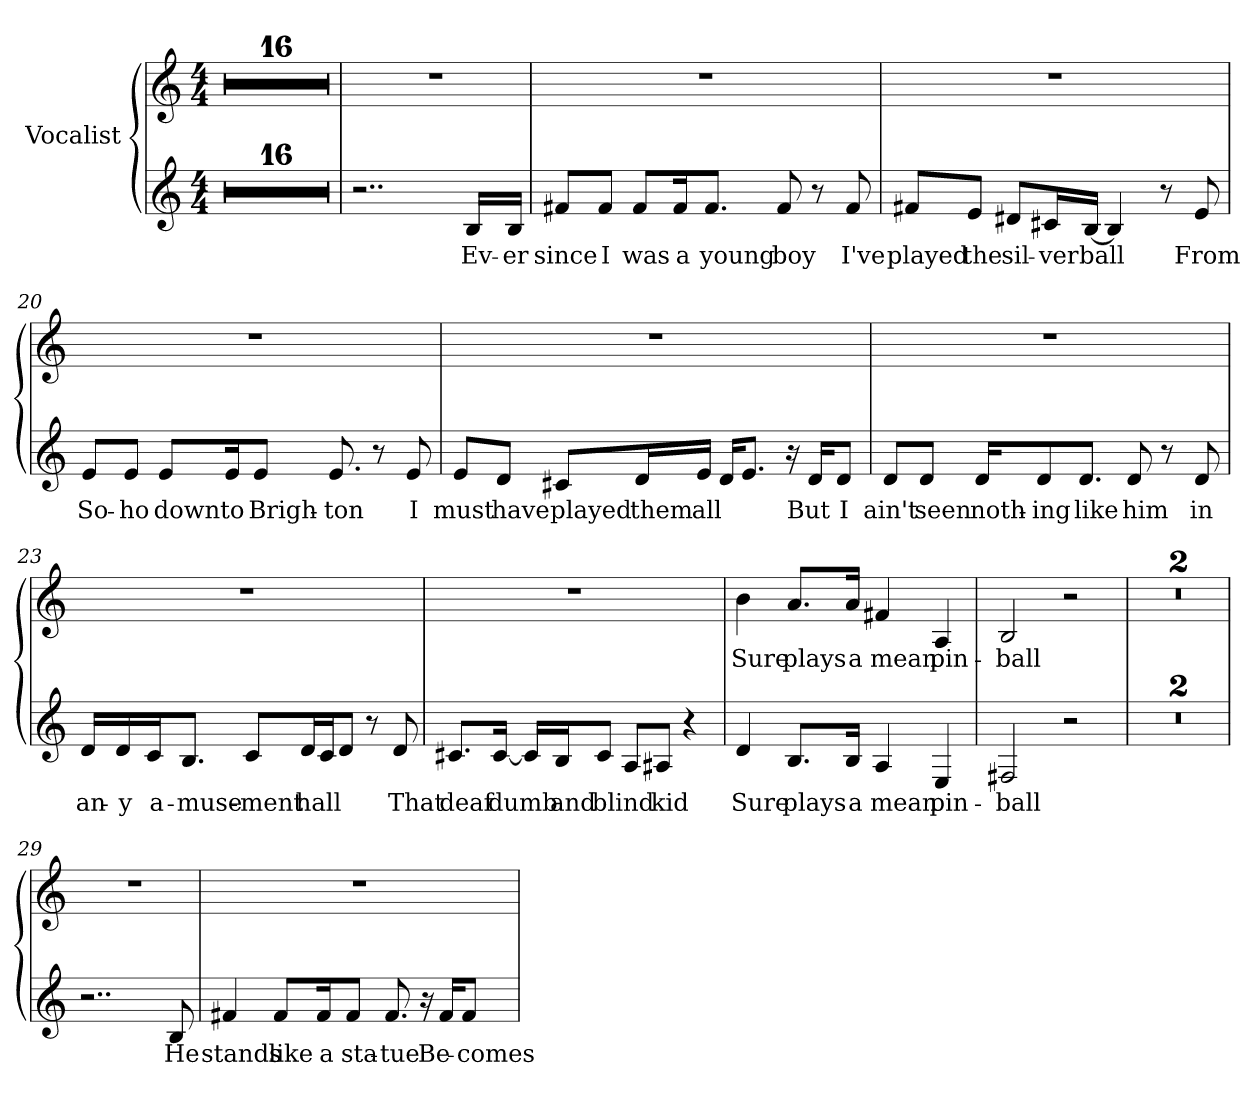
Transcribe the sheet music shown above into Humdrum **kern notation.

**kern	**text	**kern	**text
*part1	*part1	*part1	*part1
*staff2	*staff2	*staff1	*staff1
*I"Vocalist	*	*	*
*clefG2	*	*clefG2	*
*M4/4	*	*M4/4	*
=1	=1	=1	=1
*clefG2	*	*clefG2	*
*M4/4	*	*M4/4	*
1r	.	1r	.
=2	=2	=2	=2
1r	.	1r	.
=3	=3	=3	=3
1r	.	1r	.
=4	=4	=4	=4
1r	.	1r	.
=5	=5	=5	=5
1r	.	1r	.
=6	=6	=6	=6
1r	.	1r	.
=7	=7	=7	=7
1r	.	1r	.
=8	=8	=8	=8
1r	.	1r	.
=9	=9	=9	=9
1r	.	1r	.
=10	=10	=10	=10
1r	.	1r	.
=11	=11	=11	=11
1r	.	1r	.
=12	=12	=12	=12
1r	.	1r	.
=13	=13	=13	=13
1r	.	1r	.
=14	=14	=14	=14
1r	.	1r	.
=15	=15	=15	=15
1r	.	1r	.
=16	=16	=16	=16
1r	.	1r	.
=17	=17	=17	=17
2..r	.	1r	.
16B/LL	Ev-	.	.
16B/JJ	-er	.	.
=18	=18	=18	=18
8f#X/L	since	1r	.
8f#/J	I	.	.
8f#/L	was	.	.
16f#/K	a	.	.
8.f#/J	young	.	.
8f#	boy	.	.
8r	.	.	.
8f#	I've	.	.
=19	=19	=19	=19
8f#X/L	played	1r	.
8e/J	the	.	.
8d#X/L	sil-	.	.
16c#X/L	-ver	.	.
[16B/JJ	ball	.	.
4B]	_	.	.
8r	.	.	.
8e	From	.	.
=20	=20	=20	=20
8e/L	So-	1r	.
8e/J	-ho	.	.
8e/L	down	.	.
16e/K	to	.	.
8e/J	Brigh-	.	.
8.e	-ton	.	.
8r	.	.	.
8e	I	.	.
=21	=21	=21	=21
8e/L	must	1r	.
8d/J	have	.	.
8c#X/L	played	.	.
16d/L	them	.	.
16e/JJ	all	.	.
16d/KL	_	.	.
8.e/J	_	.	.
16r	.	.	.
16d/KL	But	.	.
8d/J	I	.	.
=22	=22	=22	=22
8d/L	ain't	1r	.
8d/J	seen	.	.
16d/KL	noth-	.	.
8d/	-ing	.	.
8.d/J	like	.	.
8d	him	.	.
8r	.	.	.
8d	in	.	.
=23	=23	=23	=23
16d/LL	an-	1r	.
16d/J	-y	.	.
16c/K	a-	.	.
8.B/J	-muse-	.	.
8c/L	-ment	.	.
16d/L	hall	.	.
16c/J	_	.	.
8d/J	_	.	.
8r	.	.	.
8d	That	.	.
=24	=24	=24	=24
8.c#X/L	deaf	1r	.
[16c#/Jk	dumb	.	.
16c#/LL]	_	.	.
16B/J	and	.	.
8c#/J	blind	.	.
8A/L	_	.	.
8A#X/J	kid	.	.
4r	.	.	.
=25	=25	=25	=25
4d	Sure	4b	Sure
8.B/L	plays	8.a/L	plays
16B/Jk	a	16a/Jk	a
4A	mean	4f#X	mean
4E	pin-	4A	pin-
=26	=26	=26	=26
2F#X	-ball	2B	-ball
2r	.	2r	.
=27	=27	=27	=27
1r	.	1r	.
=28	=28	=28	=28
1r	.	1r	.
=29	=29	=29	=29
2..r	.	1r	.
8B	He	.	.
=30	=30	=30	=30
4f#X	stands	1r	.
8f#/L	like	.	.
16f#/K	a	.	.
8f#/J	sta-	.	.
8.f#	-tue	.	.
16r	.	.	.
16f#/KL	Be-	.	.
8f#/J	-comes	.	.
=	=	=	=
*-	*-	*-	*-
